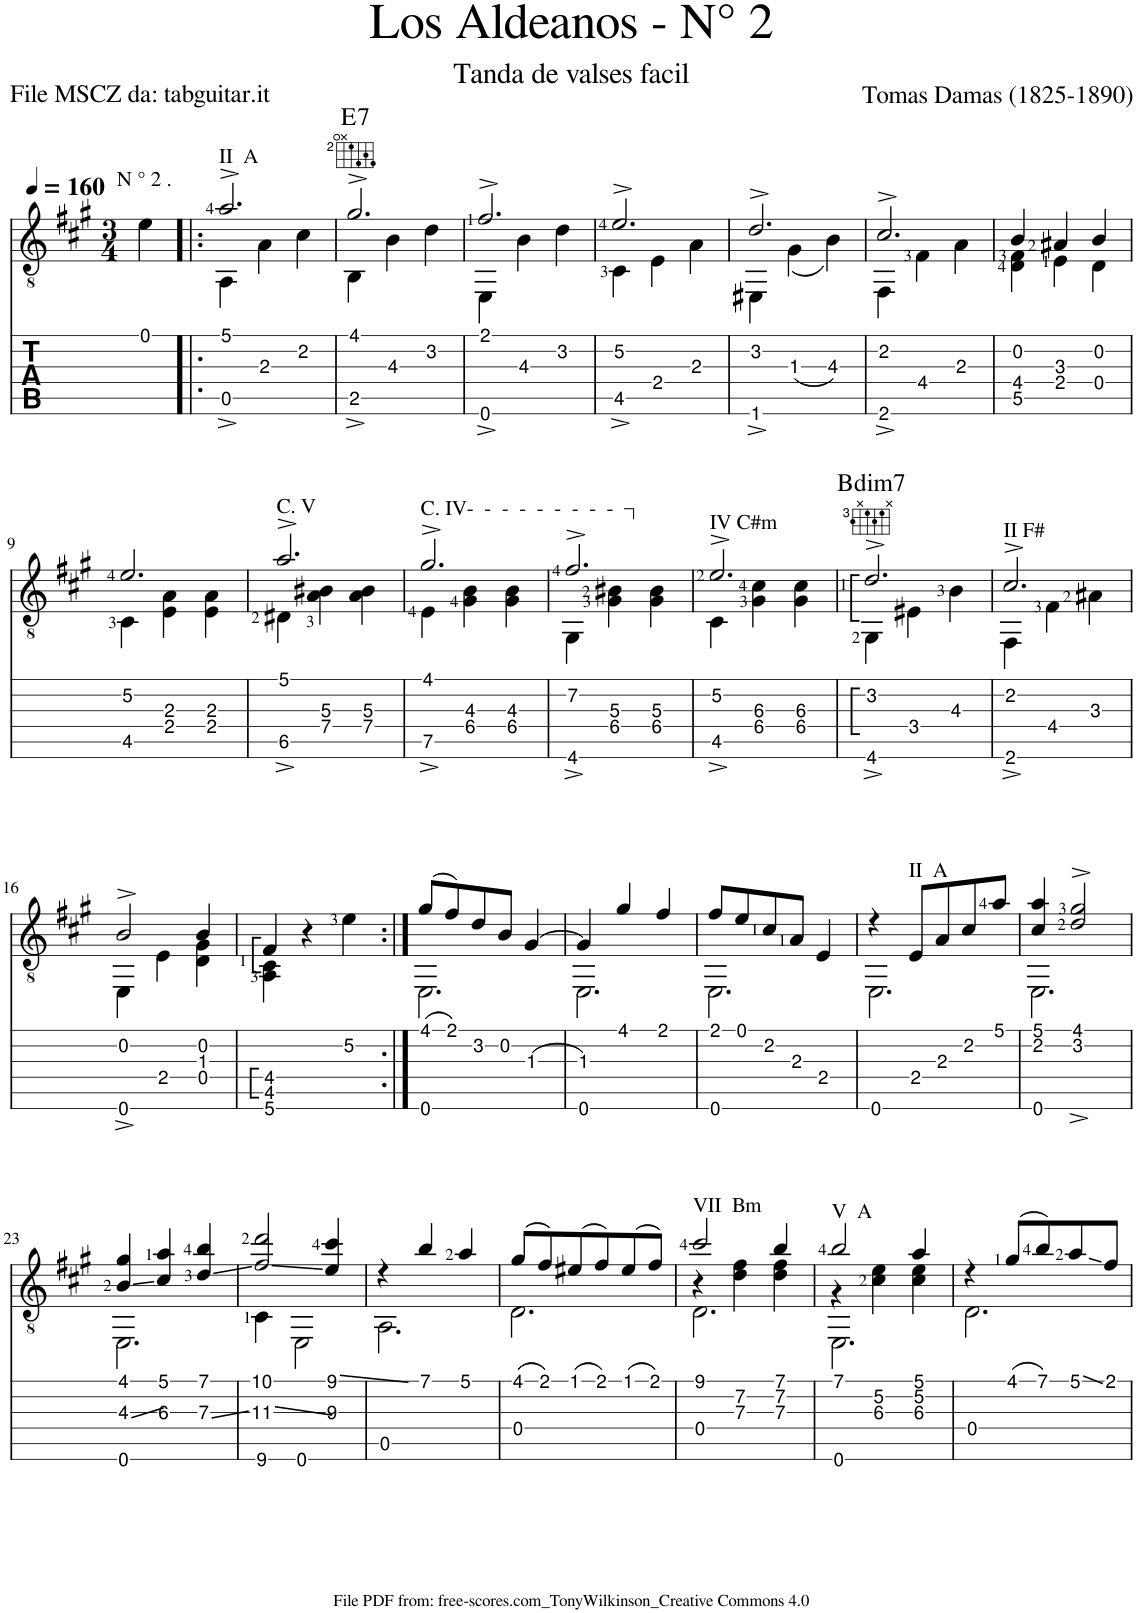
**kern	**kern	**harte
*part1	*part1	*part1
*staff2	*staff1	*
*I"Guitar	*	*
*I'Guit.	*	*
*stria6	*	*
*	*clefGv2	*
*k[f#c#g#]	*k[f#c#g#]	*
*M3/4	*M3/4	*
*MM160	*MM160	*
=1	=1	=1
!	!LO:TX:a:t=N ° 2 .	!
4e	4e\	.
=2!|:	=2!|:	=2!|:
*^	*^	*
!	!	!LO:TX:a:t=II  A	!	!
2.a^	4AA	2.a^/	4AA\	.
.	4A	.	4A\	.
.	4c#	.	4c#\	.
=3	=3	=3	=3	=3
!	!	!	!	!LO:H:kt=7
2.g#^	4BB	2.g#^/	4BB\	E:7
.	4B	.	4B\	.
.	4d	.	4d\	.
=4	=4	=4	=4	=4
2.f#^	4EE	2.f#^/	4EE\	.
.	4B	.	4B\	.
.	4d	.	4d\	.
=5	=5	=5	=5	=5
2.e^	4C#	2.e^/	4C#\	.
.	4E	.	4E\	.
.	4A	.	4A\	.
=6	=6	=6	=6	=6
2.d^	4EE#	2.d^/	4EE#X\	.
.	4G#	.	(4G#\	.
.	4B	.	4B\)	.
=7	=7	=7	=7	=7
2.c#^	4FF#	2.c#^/	4FF#\	.
.	4F#	.	4F#\	.
.	4A	.	4A\	.
=8	=8	=8	=8	=8
4B	4D 4F#	4B/	4D\ 4F#\	.
4A#	4E	4A#X/	4E\	.
4B	4D	4B/	4D\	.
!!LO:LB:g=z	!!
=9	=9	=9	=9	=9
2.e	4C#	2.e/	4C#\	.
.	4E 4A	.	4E\ 4A\	.
.	4E 4A	.	4E\ 4A\	.
=10	=10	=10	=10	=10
!	!	!LO:TX:a:t=C. V	!	!
2.a^	4D#	2.a^/	4D#X\	.
.	4A 4B#	.	4A\ 4B#X\	.
.	4A 4B#	.	4A\ 4B#\	.
=11	=11	=11	=11	=11
!	!	!LO:TX:a:t=C. IV-  -  -  -  -  -  -  -  -  ┐	!	!
2.g#^	4E	2.g#^/	4E\	.
.	4G# 4B	.	4G#\ 4B\	.
.	4G# 4B	.	4G#\ 4B\	.
=12	=12	=12	=12	=12
2.f#^	4GG#	2.f#^/	4GG#\	.
.	4G# 4B#	.	4G#\ 4B#X\	.
.	4G# 4B#	.	4G#\ 4B#\	.
=13	=13	=13	=13	=13
!	!	!LO:TX:a:t=IV C#m	!	!
2.e^	4C#	2.e^/	4C#\	.
.	4G# 4c#	.	4G#\ 4c#\	.
.	4G# 4c#	.	4G#\ 4c#\	.
=14	=14	=14	=14	=14
!	!	!	!	!LO:H:kt=dim7
2.d^	4GG#	2.d^/	4GG#\	B:dim7
.	4E#	.	4E#X\	.
.	4B	.	4B\	.
=15	=15	=15	=15	=15
!	!	!LO:TX:a:t=II F#	!	!
2.c#^	4FF#	2.c#^/	4FF#\	.
.	4F#	.	4F#\	.
.	4A#	.	4A#X\	.
!!LO:LB:g=z	!!
=16	=16	=16	=16	=16
2B^	4EE	2B^/	4EE\	.
.	4E	.	4E\	.
4B	4D 4G#	4B/	4D\ 4G#\	.
=17	=17	=17	=17	=17
4F#	4AA 4C#	4F#/	4AA\ 4C#\	.
4r	2ryy	4r	2ryy	.
4e	.	4e\	.	.
=18:|!	=18:|!	=18:|!	=18:|!	=18:|!
8g#L	2.EE	(8g#/L	2.EE\	.
8f#J	.	8f#/)	.	.
8dL	.	8d/	.	.
8BJ	.	8B/J	.	.
[4G#	.	[4G#/	.	.
=19	=19	=19	=19	=19
4G#]	2.EE	4G#/]	2.EE\	.
4g#	.	4g#/	.	.
4f#	.	4f#/	.	.
=20	=20	=20	=20	=20
8f#L	2.EE	8f#/L	2.EE\	.
8eJ	.	8e/	.	.
8c#L	.	8c#/	.	.
8AJ	.	8A/J	.	.
4E	.	4E/	.	.
=21	=21	=21	=21	=21
4r	2.EE	4r	2.EE\	.
!	!	!LO:TX:a:t=II  A	!	!
8EL	.	8E/L	.	.
8AJ	.	8A/	.	.
8c#L	.	8c#/	.	.
8aJ	.	8a/J	.	.
=22	=22	=22	=22	=22
4c# 4a	2.EE	4c#/ 4a/	2.EE\	.
2d^ 2g#^	.	2d/^ 2g#/^	.	.
!!LO:LB:g=z	!!
=23	=23	=23	=23	=23
4B 4g#	2.EE	4B/ 4g#/	2.EE\	.
4c# 4a	.	4c#/ 4a/	.	.
4d 4b	.	4d/ 4b/	.	.
=24	=24	=24	=24	=24
2f# 2dd	4C#	2f#/ 2dd/	4C#\	.
.	2EE	.	2EE\	.
4e 4cc#	.	4e/ 4cc#/	.	.
=25	=25	=25	=25	=25
4r	2.AA	4r	2.AA\	.
4b	.	4b/	.	.
4a	.	4a/	.	.
=26	=26	=26	=26	=26
8g#L	2.D	(8g#/L	2.D\	.
8f#J	.	8f#/)	.	.
8e#L	.	(8e#X/	.	.
8f#J	.	8f#/)	.	.
8e#L	.	(8e#/	.	.
8f#J	.	8f#/J)	.	.
=27	=27	=27	=27	=27
*	*^	*	*^	*
!	!	!	!LO:TX:a:t=VII  Bm	!	!	!
2cc#	4r	2.D	2cc#/	4r	2.D\	.
.	4d 4f#	.	.	4d\ 4f#\	.	.
4b	4d 4f#	.	4b/	4d\ 4f#\	.	.
=28	=28	=28	=28	=28	=28	=28
!	!	!	!LO:TX:a:t=V  A	!	!	!
2b	4r	2.EE	2b/	4r	2.EE\	.
.	4c# 4e	.	.	4c#\ 4e\	.	.
4a	4c# 4e	.	4a/	4c#\ 4e\	.	.
*	*v	*v	*	*	*	*
*	*	*	*v	*v	*
=29	=29	=29	=29	=29
4r	2.D	4r	2.D\	.
8g#L	.	(8g#/L	.	.
8bJ	.	8b/)	.	.
8aL	.	8a/	.	.
8f#J	.	8f#/J	.	.
*v	*v	*	*	*
*	*v	*v	*
=	=	=
*-	*-	*-
